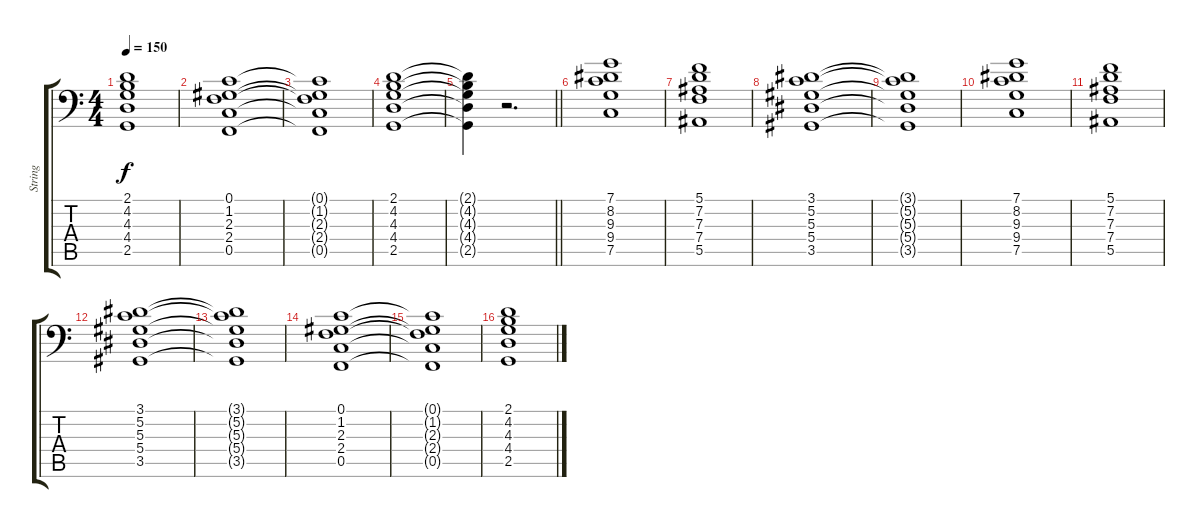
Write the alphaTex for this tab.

\track ("String" "String") {instrument stringensemble1}
\staff {score tabs}
\tuning (C4 G3 Eb3 Bb2 F2 Bb1) {hide}
\ts (4 4)
\tempo 150
\clef f4
\ks c
(2.1{t} 4.2{t} 4.3{t} 4.4{t} 2.5{t}).1{dy f} |
(0.1 1.2 2.3 2.4 0.5).1 |
(0.1{t} 1.2{t} 2.3{t} 2.4{t} 0.5{t}).1 |
(2.1 4.2 4.3 4.4 2.5).1 |
\barLineRight lightlight
(2.1{t} 4.2{t} 4.3{t} 4.4{t} 2.5{t}).4 r.2{d} |
(7.1 8.2 9.3 9.4 7.5).1 |
(5.1 7.2 7.3 7.4 5.5).1 |
(3.1 5.2 5.3 5.4 3.5).1 |
(3.1{t} 5.2{t} 5.3{t} 5.4{t} 3.5{t}).1 |
(7.1 8.2 9.3 9.4 7.5).1 |
(5.1 7.2 7.3 7.4 5.5).1 |
(3.1 5.2 5.3 5.4 3.5).1 |
(3.1{t} 5.2{t} 5.3{t} 5.4{t} 3.5{t}).1 |
(0.1 1.2 2.3 2.4 0.5).1 |
(0.1{t} 1.2{t} 2.3{t} 2.4{t} 0.5{t}).1 |
(2.1 4.2 4.3 4.4 2.5).1
